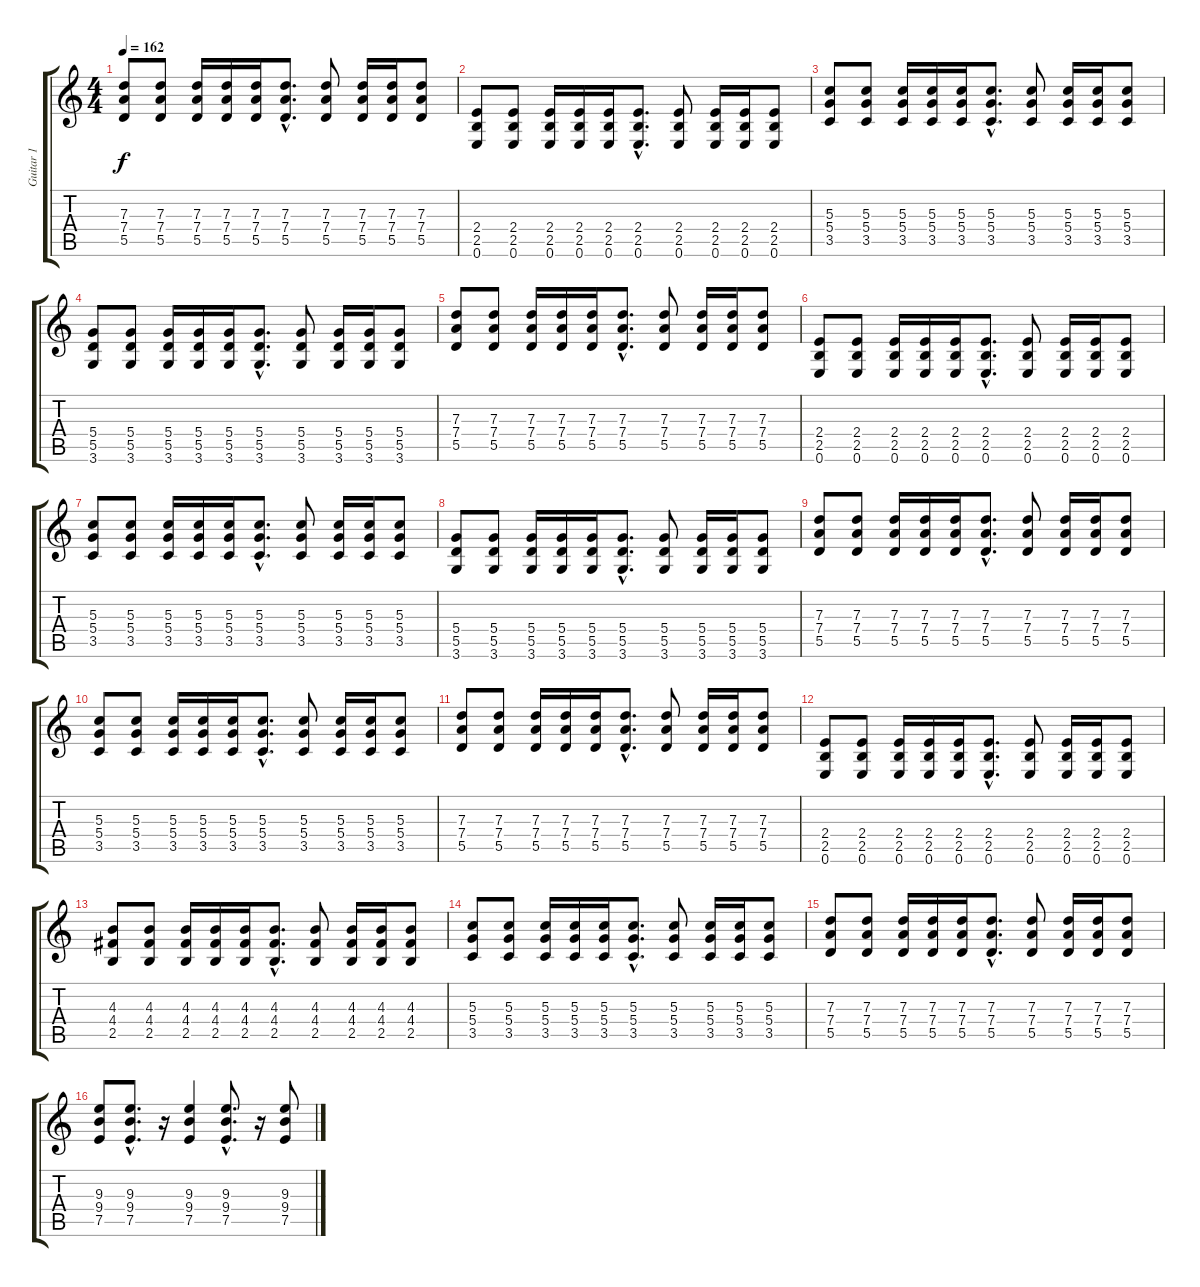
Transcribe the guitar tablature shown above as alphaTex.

\track ("Guitar 1" "Guitar 1") {instrument distortionguitar}
\staff {score tabs}
\tuning (E4 B3 G3 D3 A2 E2) {hide}
\ts (4 4)
\tempo 162
\clef g2
\ks c
(7.3 7.4 5.5).8{dy f} (7.3 7.4 5.5).8 (7.3 7.4 5.5).16 (7.3 7.4 5.5).16 (7.3 7.4 5.5).16 (7.3{hac} 7.4{hac} 5.5{hac}).8{d} (7.3 7.4 5.5).8 (7.3 7.4 5.5).16 (7.3 7.4 5.5).16 (7.3 7.4 5.5).8 |
(2.4 2.5 0.6).8 (2.4 2.5 0.6).8 (2.4 2.5 0.6).16 (2.4 2.5 0.6).16 (2.4 2.5 0.6).16 (2.4{hac} 2.5{hac} 0.6{hac}).8{d} (2.4 2.5 0.6).8 (2.4 2.5 0.6).16 (2.4 2.5 0.6).16 (2.4 2.5 0.6).8 |
(5.3 5.4 3.5).8 (5.3 5.4 3.5).8 (5.3 5.4 3.5).16 (5.3 5.4 3.5).16 (5.3 5.4 3.5).16 (5.3{hac} 5.4{hac} 3.5{hac}).8{d} (5.3 5.4 3.5).8 (5.3 5.4 3.5).16 (5.3 5.4 3.5).16 (5.3 5.4 3.5).8 |
(5.4 5.5 3.6).8 (5.4 5.5 3.6).8 (5.4 5.5 3.6).16 (5.4 5.5 3.6).16 (5.4 5.5 3.6).16 (5.4{hac} 5.5{hac} 3.6{hac}).8{d} (5.4 5.5 3.6).8 (5.4 5.5 3.6).16 (5.4 5.5 3.6).16 (5.4 5.5 3.6).8 |
(7.3 7.4 5.5).8 (7.3 7.4 5.5).8 (7.3 7.4 5.5).16 (7.3 7.4 5.5).16 (7.3 7.4 5.5).16 (7.3{hac} 7.4{hac} 5.5{hac}).8{d} (7.3 7.4 5.5).8 (7.3 7.4 5.5).16 (7.3 7.4 5.5).16 (7.3 7.4 5.5).8 |
(2.4 2.5 0.6).8 (2.4 2.5 0.6).8 (2.4 2.5 0.6).16 (2.4 2.5 0.6).16 (2.4 2.5 0.6).16 (2.4{hac} 2.5{hac} 0.6{hac}).8{d} (2.4 2.5 0.6).8 (2.4 2.5 0.6).16 (2.4 2.5 0.6).16 (2.4 2.5 0.6).8 |
(5.3 5.4 3.5).8 (5.3 5.4 3.5).8 (5.3 5.4 3.5).16 (5.3 5.4 3.5).16 (5.3 5.4 3.5).16 (5.3{hac} 5.4{hac} 3.5{hac}).8{d} (5.3 5.4 3.5).8 (5.3 5.4 3.5).16 (5.3 5.4 3.5).16 (5.3 5.4 3.5).8 |
(5.4 5.5 3.6).8 (5.4 5.5 3.6).8 (5.4 5.5 3.6).16 (5.4 5.5 3.6).16 (5.4 5.5 3.6).16 (5.4{hac} 5.5{hac} 3.6{hac}).8{d} (5.4 5.5 3.6).8 (5.4 5.5 3.6).16 (5.4 5.5 3.6).16 (5.4 5.5 3.6).8 |
(7.3 7.4 5.5).8 (7.3 7.4 5.5).8 (7.3 7.4 5.5).16 (7.3 7.4 5.5).16 (7.3 7.4 5.5).16 (7.3{hac} 7.4{hac} 5.5{hac}).8{d} (7.3 7.4 5.5).8 (7.3 7.4 5.5).16 (7.3 7.4 5.5).16 (7.3 7.4 5.5).8 |
(5.3 5.4 3.5).8 (5.3 5.4 3.5).8 (5.3 5.4 3.5).16 (5.3 5.4 3.5).16 (5.3 5.4 3.5).16 (5.3{hac} 5.4{hac} 3.5{hac}).8{d} (5.3 5.4 3.5).8 (5.3 5.4 3.5).16 (5.3 5.4 3.5).16 (5.3 5.4 3.5).8 |
(7.3 7.4 5.5).8 (7.3 7.4 5.5).8 (7.3 7.4 5.5).16 (7.3 7.4 5.5).16 (7.3 7.4 5.5).16 (7.3{hac} 7.4{hac} 5.5{hac}).8{d} (7.3 7.4 5.5).8 (7.3 7.4 5.5).16 (7.3 7.4 5.5).16 (7.3 7.4 5.5).8 |
(2.4 2.5 0.6).8 (2.4 2.5 0.6).8 (2.4 2.5 0.6).16 (2.4 2.5 0.6).16 (2.4 2.5 0.6).16 (2.4{hac} 2.5{hac} 0.6{hac}).8{d} (2.4 2.5 0.6).8 (2.4 2.5 0.6).16 (2.4 2.5 0.6).16 (2.4 2.5 0.6).8 |
(4.3 4.4 2.5).8 (4.3 4.4 2.5).8 (4.3 4.4 2.5).16 (4.3 4.4 2.5).16 (4.3 4.4 2.5).16 (4.3{hac} 4.4{hac} 2.5{hac}).8{d} (4.3 4.4 2.5).8 (4.3 4.4 2.5).16 (4.3 4.4 2.5).16 (4.3 4.4 2.5).8 |
(5.3 5.4 3.5).8 (5.3 5.4 3.5).8 (5.3 5.4 3.5).16 (5.3 5.4 3.5).16 (5.3 5.4 3.5).16 (5.3{hac} 5.4{hac} 3.5{hac}).8{d} (5.3 5.4 3.5).8 (5.3 5.4 3.5).16 (5.3 5.4 3.5).16 (5.3 5.4 3.5).8 |
(7.3 7.4 5.5).8 (7.3 7.4 5.5).8 (7.3 7.4 5.5).16 (7.3 7.4 5.5).16 (7.3 7.4 5.5).16 (7.3{hac} 7.4{hac} 5.5{hac}).8{d} (7.3 7.4 5.5).8 (7.3 7.4 5.5).16 (7.3 7.4 5.5).16 (7.3 7.4 5.5).8 |
(9.3 9.4 7.5).8 (9.3{hac} 9.4{hac} 7.5{hac}).8{d} r.16 (9.3 9.4 7.5).4 (9.3{hac} 9.4{hac} 7.5{hac}).8{d} r.16 (9.3 9.4 7.5).8
